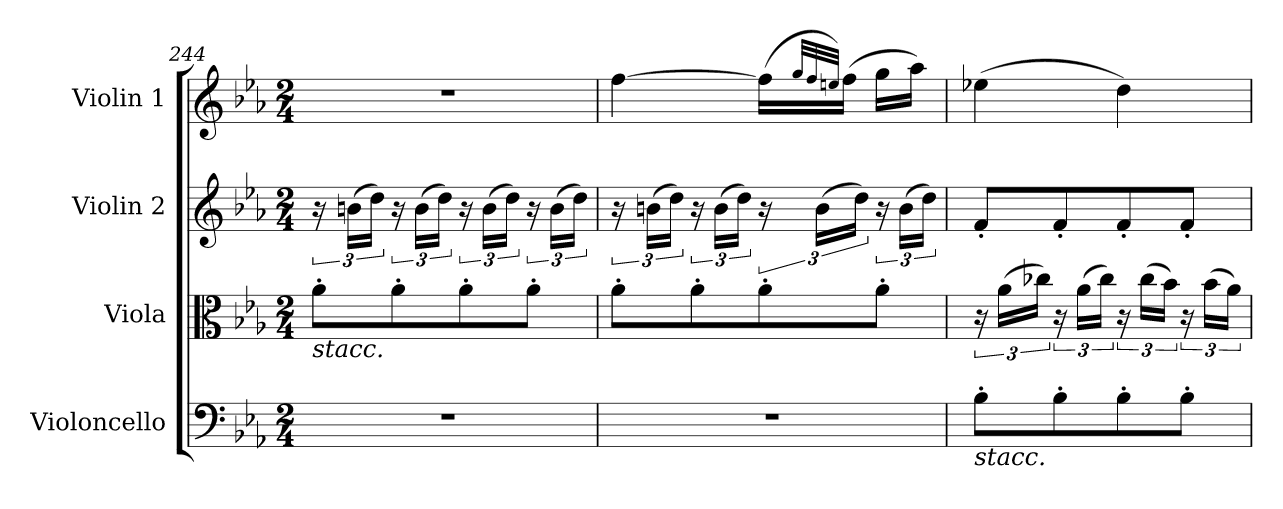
**kern	**kern	**kern	**kern
*part4	*part3	*part2	*part1
*staff4	*staff3	*staff2	*staff1
*I"Violoncello	*I"Viola	*I"Violin 2	*I"Violin 1
*I'Vc	*I'Vla	*I'Vln	*I'Vln
*clefF4	*clefC3	*clefG2	*clefG2
*k[b-e-a-]	*k[b-e-a-]	*k[b-e-a-]	*k[b-e-a-]
*M2/4	*M2/4	*M2/4	*M2/4
=244	=244	=244	=244
!	!LO:TX:b:i:t=stacc.	!	!
2r	8a-'\L	24r	2r
.	.	(>24bn\LL	.
.	.	24dd\JJ)	.
.	8a-'\	24r	.
.	.	(>24b\LL	.
.	.	24dd\JJ)	.
.	8a-'\	24r	.
.	.	(>24b\LL	.
.	.	24dd\JJ)	.
.	8a-'\J	24r	.
.	.	(>24b\LL	.
.	.	24dd\JJ)	.
=245	=245	=245	=245
2r	8a-'\L	24r	[4ff\
.	.	(>24bn\LL	.
.	.	24dd\JJ)	.
.	8a-'\	24r	.
.	.	(>24b\LL	.
.	.	24dd\JJ)	.
.	8a-'\	24r	(>16ff\LL]
.	.	(>24b\LL	.
.	.	.	32qgg/LLL
.	.	.	32qff/
.	.	.	32qeen/JJJ)
.	.	.	(>16ff\JJ
.	.	24dd\JJ)	.
.	8a-'\J	24r	16gg\LL
.	.	(>24b\LL	.
.	.	.	16aa-\JJ)
.	.	24dd\JJ)	.
!!LO:PB:g=z
=246	=246	=246	=246
!LO:TX:b:i:t=stacc.	!	!	!
8B-'\L	24r	8f'/L	(>4ee-X\
.	(>24a-\LL	.	.
.	24cc-X\JJ)	.	.
8B-'\	24r	8f'/	.
.	(>24a-\LL	.	.
.	24cc-\JJ)	.	.
8B-'\	24r	8f'/	4dd\)
.	(>24cc-\LL	.	.
.	24b-\JJ)	.	.
8B-'\J	24r	8f'/J	.
.	(>24b-\LL	.	.
.	24a-\JJ)	.	.
=	=	=	=
*-	*-	*-	*-
